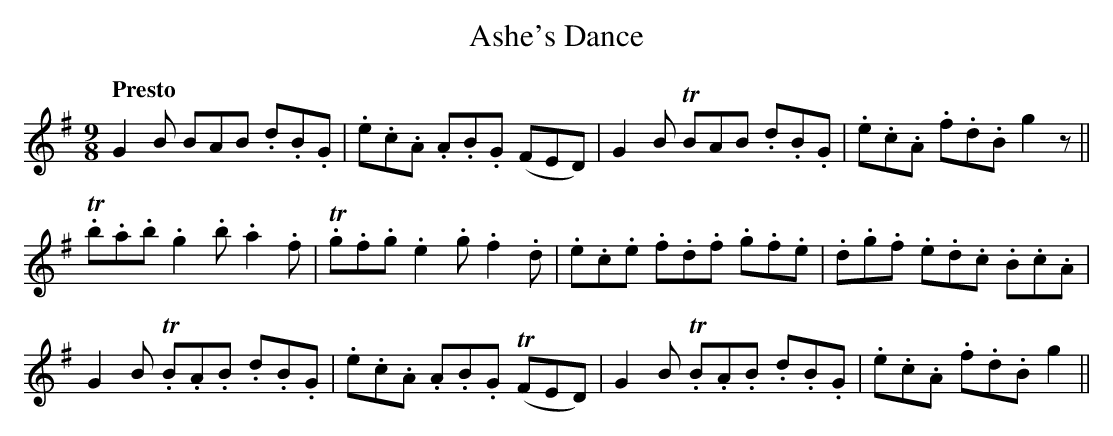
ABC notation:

X:1
T:Ashe's Dance
M:9/8
L:1/8
Q:"Presto"
K:G
G2B BAB .d.B.G|.e.c.A .A.B.G (FED)|G2B TBAB .d.B.G|.e.c.A .f.d.B g2z||
T.b.a.b. g2.b .a2.f|T.g.f.g .e2.g .f2.d|.e.c.e .f.d.f .g.f.e|.d.g.f .e.d.c .B.c.A|
G2B T.B.A.B .d.B.G|.e.c.A .A.B.G T(FED)|G2B T.B.A.B .d.B.G|.e.c.A .f.d.B g2||
